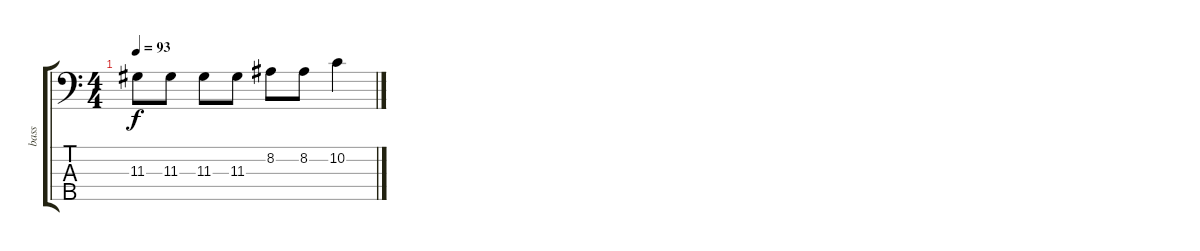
\track ("bass" "bass") {instrument electricbassfinger}
\staff {score tabs}
\tuning (G2 D2 A1 E1 B0) {hide}
\ts (4 4)
\tempo 93
\clef f4
\ks c
11.3.8{dy f} 11.3.8 11.3.8 11.3.8 8.2.8 8.2.8 10.2.4
